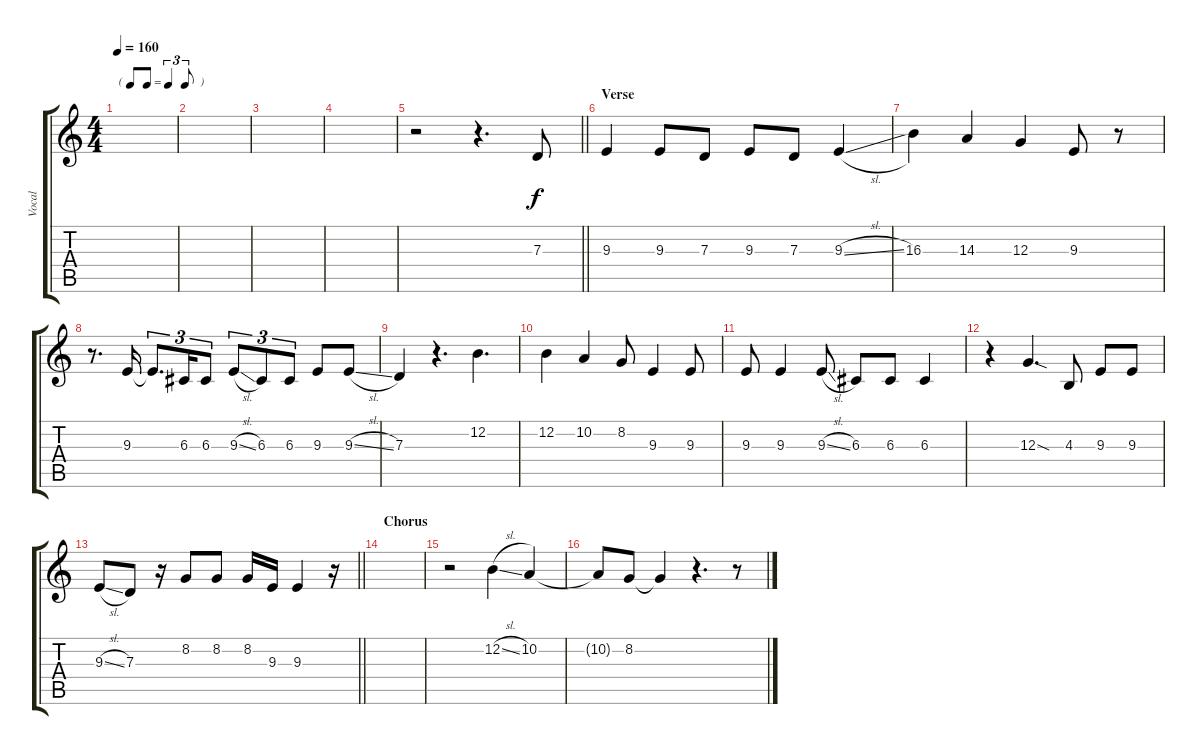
\track ("Vocal" "Vocal") {instrument trombone}
\staff {score tabs}
\tuning (E4 B3 G3 D3 A2 E2) {hide}
\ts (4 4)
\tf triplet8th
\tempo 160
\clef g2
\ks c
|
|
|
|
\barLineRight lightlight
r.2 r.4{d} 7.3.8 |
\section ("" "Verse")
9.3.4 9.3.8 7.3.8 9.3.8 7.3.8 9.3{sl}.4 |
16.3.4 14.3.4 12.3.4 9.3.8 r.8 |
r.8{d} 9.3.16 9.3{t}.8{d tu (3 2)} 6.3.16{tu (3 2)} 6.3.8{tu (3 2)} 9.3{sl}.8{tu (3 2)} 6.3.8{tu (3 2)} 6.3.8{tu (3 2)} 9.3.8 9.3{sl}.8 |
7.3.4 r.4{d} 12.2.4{d} |
12.2.4 10.2.4 8.2.8 9.3.4 9.3.8 |
9.3.8 9.3.4 9.3{sl}.8 6.3.8 6.3.8 6.3.4 |
r.4 12.3{sod}.4{d} 4.3.8 9.3.8 9.3.8 |
\barLineRight lightlight
9.3{sl}.8 7.3.8 r.16 8.2.8 8.2.8 8.2.16 9.3.16 9.3.4 r.16 |
\section ("" "Chorus")
|
r.2 12.2{sl}.4 10.2.4 |
10.2{t}.8 8.2.8 8.2{t}.4 r.4{d} r.8
